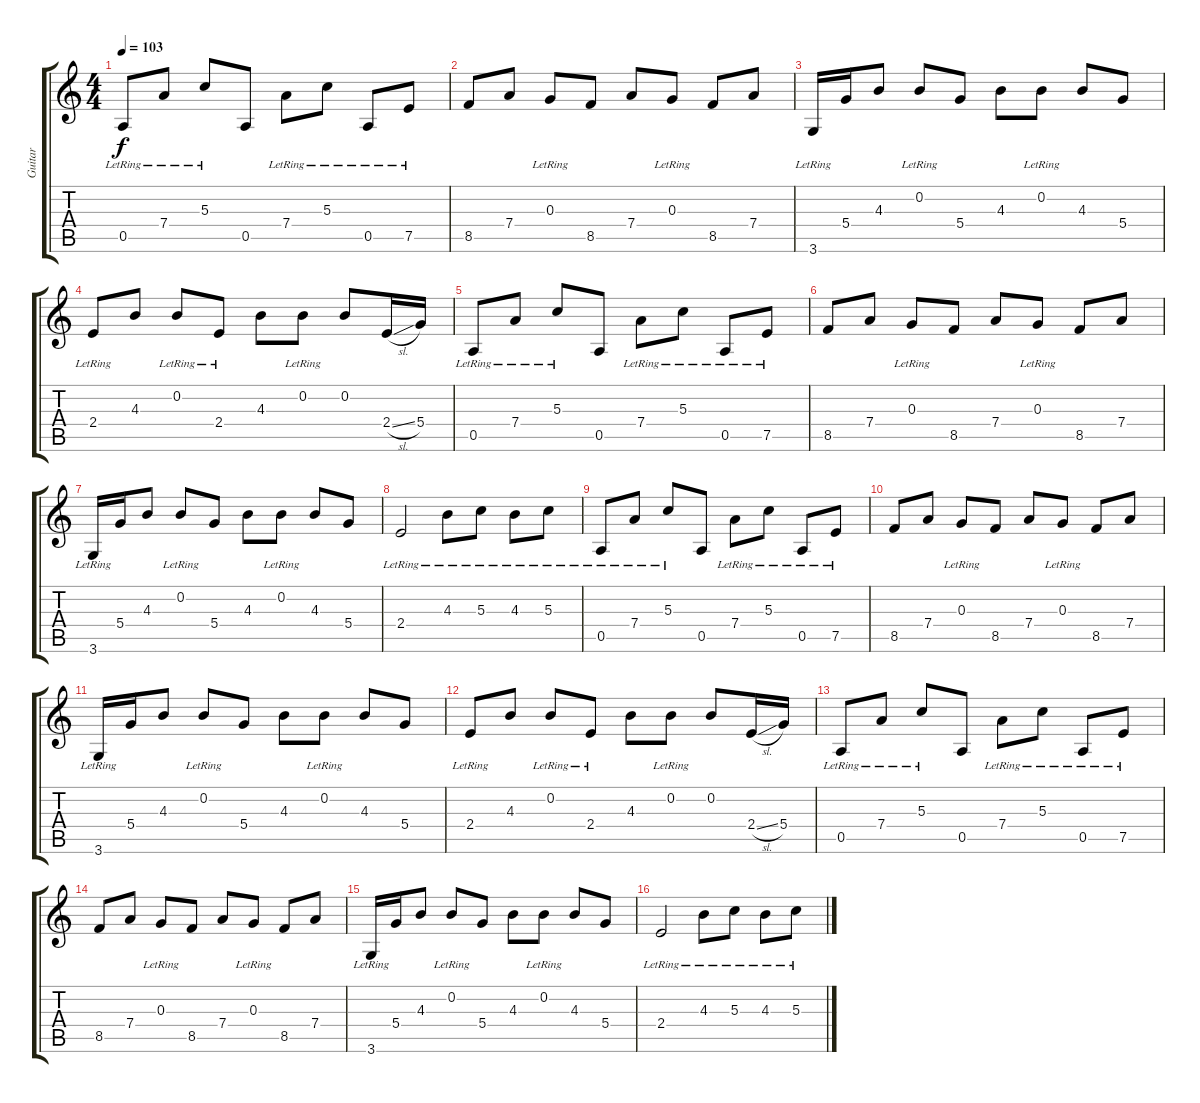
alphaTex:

\track ("Guitar" "Guitar") {instrument electricguitarjazz}
\staff {score tabs}
\tuning (E4 B3 G3 D3 A2 E2) {hide}
\ts (4 4)
\tempo 103
\clef g2
\ks c
0.5{lr}.8{dy f} 7.4{lr}.8 5.3{lr}.8 0.5.8 7.4{lr}.8 5.3{lr}.8 0.5{lr}.8 7.5{lr}.8 |
8.5.8 7.4.8 0.3{lr}.8 8.5.8 7.4.8 0.3{lr}.8 8.5.8 7.4.8 |
3.6{lr}.16 5.4.16 4.3.8 0.2{lr}.8 5.4.8 4.3.8 0.2{lr}.8 4.3.8 5.4.8 |
2.4{lr}.8 4.3.8 0.2{lr}.8 2.4{lr}.8 4.3.8 0.2{lr}.8 0.2.8 2.4{sl}.16 5.4.16 |
0.5{lr}.8 7.4{lr}.8 5.3{lr}.8 0.5.8 7.4{lr}.8 5.3{lr}.8 0.5{lr}.8 7.5{lr}.8 |
8.5.8 7.4.8 0.3{lr}.8 8.5.8 7.4.8 0.3{lr}.8 8.5.8 7.4.8 |
3.6{lr}.16 5.4.16 4.3.8 0.2{lr}.8 5.4.8 4.3.8 0.2{lr}.8 4.3.8 5.4.8 |
2.4{lr}.2 4.3{lr}.8 5.3{lr}.8 4.3{lr}.8 5.3{lr}.8 |
0.5{lr}.8 7.4{lr}.8 5.3{lr}.8 0.5.8 7.4{lr}.8 5.3{lr}.8 0.5{lr}.8 7.5{lr}.8 |
8.5.8 7.4.8 0.3{lr}.8 8.5.8 7.4.8 0.3{lr}.8 8.5.8 7.4.8 |
3.6{lr}.16 5.4.16 4.3.8 0.2{lr}.8 5.4.8 4.3.8 0.2{lr}.8 4.3.8 5.4.8 |
2.4{lr}.8 4.3.8 0.2{lr}.8 2.4{lr}.8 4.3.8 0.2{lr}.8 0.2.8 2.4{sl}.16 5.4.16 |
0.5{lr}.8 7.4{lr}.8 5.3{lr}.8 0.5.8 7.4{lr}.8 5.3{lr}.8 0.5{lr}.8 7.5{lr}.8 |
8.5.8 7.4.8 0.3{lr}.8 8.5.8 7.4.8 0.3{lr}.8 8.5.8 7.4.8 |
3.6{lr}.16 5.4.16 4.3.8 0.2{lr}.8 5.4.8 4.3.8 0.2{lr}.8 4.3.8 5.4.8 |
2.4{lr}.2 4.3{lr}.8 5.3{lr}.8 4.3{lr}.8 5.3{lr}.8
